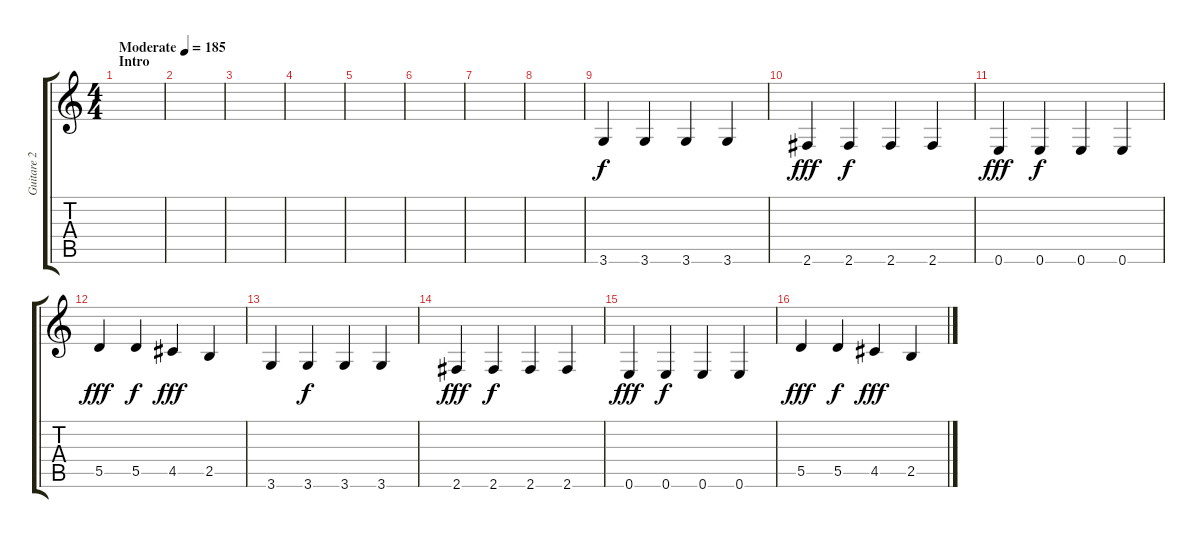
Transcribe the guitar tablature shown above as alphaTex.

\track ("Guitare 2" "Guitare 2") {instrument electricguitarjazz}
\staff {score tabs}
\tuning (E4 B3 G3 D3 A2 E2) {hide}
\ts (4 4)
\section ("" "Intro")
\tempo (185 "Moderate")
\clef g2
\ks c
|
|
|
|
|
|
|
|
3.6.4 3.6.4{dy f} 3.6.4 3.6.4 |
2.6.4{dy fff} 2.6.4{dy f} 2.6.4 2.6.4 |
0.6.4{dy fff} 0.6.4{dy f} 0.6.4 0.6.4 |
5.5.4{dy fff} 5.5.4{dy f} 4.5.4{dy fff} 2.5.4 |
3.6.4 3.6.4{dy f} 3.6.4 3.6.4 |
2.6.4{dy fff} 2.6.4{dy f} 2.6.4 2.6.4 |
0.6.4{dy fff} 0.6.4{dy f} 0.6.4 0.6.4 |
5.5.4{dy fff} 5.5.4{dy f} 4.5.4{dy fff} 2.5.4
